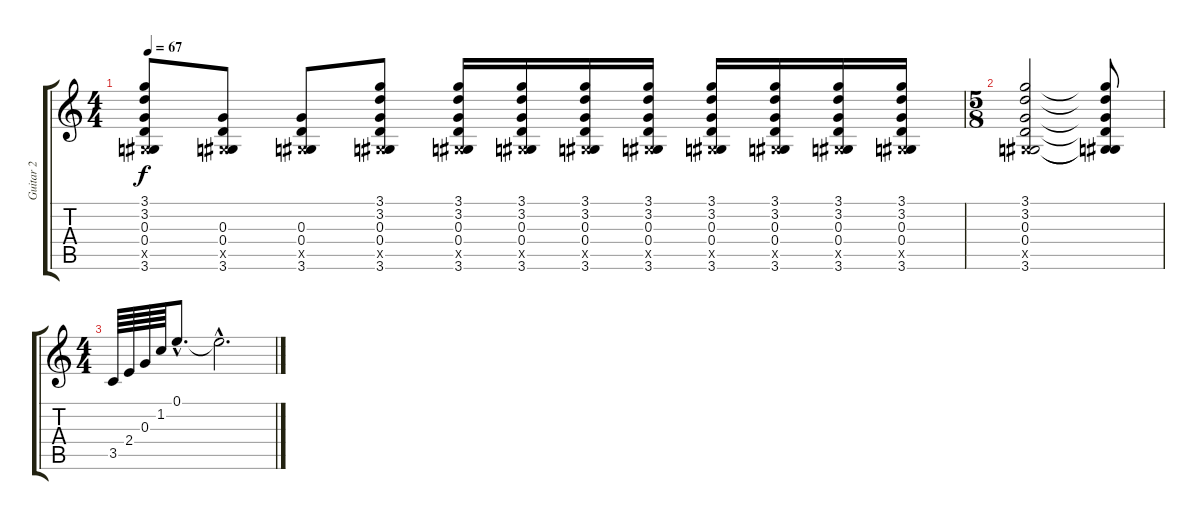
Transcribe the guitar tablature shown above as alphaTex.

\track ("Guitar 2" "Guitar 2") {instrument acousticguitarsteel}
\staff {score tabs}
\tuning (E4 B3 G3 D3 A2 E2) {hide}
\ts (4 4)
\tempo 67
\clef g2
\ks c
(3.1 3.2 0.3 0.4 -1.5{x} 3.6).8{dy f} (0.3 0.4 -1.5{x} 3.6).8 (0.3 0.4 -1.5{x} 3.6).8 (3.1 3.2 0.3 0.4 -1.5{x} 3.6).8 (3.1 3.2 0.3 0.4 -1.5{x} 3.6).16 (3.1 3.2 0.3 0.4 -1.5{x} 3.6).16 (3.1 3.2 0.3 0.4 -1.5{x} 3.6).16 (3.1 3.2 0.3 0.4 -1.5{x} 3.6).16 (3.1 3.2 0.3 0.4 -1.5{x} 3.6).16 (3.1 3.2 0.3 0.4 -1.5{x} 3.6).16 (3.1 3.2 0.3 0.4 -1.5{x} 3.6).16 (3.1 3.2 0.3 0.4 -1.5{x} 3.6).16 |
\ts (5 8)
(3.1 3.2 0.3 0.4 -1.5{x} 3.6).2 (3.1{t} 3.2{t} 0.3{t} 0.4{t} -1.5{t} 3.6{t}).8 |
\ts (4 4)
3.5.64 2.4.64 0.3.64 1.2.64 0.1{hac}.8{d} 0.1{hac t}.2{d}
